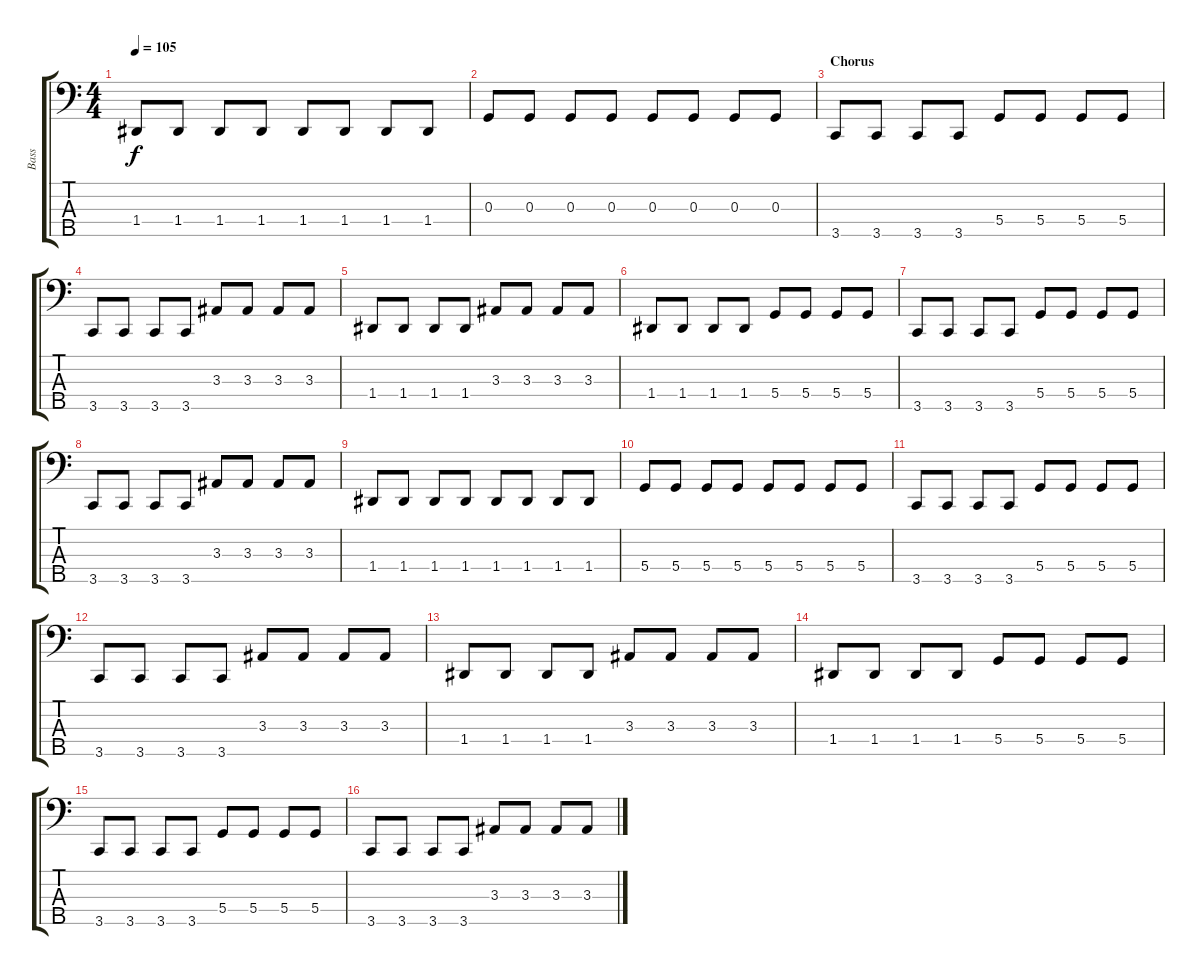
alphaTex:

\track ("Bass" "Bass") {instrument electricbasspick}
\staff {score tabs}
\tuning (F2 C2 G1 D1 A0) {hide}
\ts (4 4)
\tempo 105
\clef f4
\ks c
1.4.8{dy f} 1.4.8 1.4.8 1.4.8 1.4.8 1.4.8 1.4.8 1.4.8 |
0.3.8 0.3.8 0.3.8 0.3.8 0.3.8 0.3.8 0.3.8 0.3.8 |
\section ("" "Chorus")
3.5.8 3.5.8 3.5.8 3.5.8 5.4.8 5.4.8 5.4.8 5.4.8 |
3.5.8 3.5.8 3.5.8 3.5.8 3.3.8 3.3.8 3.3.8 3.3.8 |
1.4.8 1.4.8 1.4.8 1.4.8 3.3.8 3.3.8 3.3.8 3.3.8 |
1.4.8 1.4.8 1.4.8 1.4.8 5.4.8 5.4.8 5.4.8 5.4.8 |
3.5.8 3.5.8 3.5.8 3.5.8 5.4.8 5.4.8 5.4.8 5.4.8 |
3.5.8 3.5.8 3.5.8 3.5.8 3.3.8 3.3.8 3.3.8 3.3.8 |
1.4.8 1.4.8 1.4.8 1.4.8 1.4.8 1.4.8 1.4.8 1.4.8 |
5.4.8 5.4.8 5.4.8 5.4.8 5.4.8 5.4.8 5.4.8 5.4.8 |
3.5.8 3.5.8 3.5.8 3.5.8 5.4.8 5.4.8 5.4.8 5.4.8 |
3.5.8 3.5.8 3.5.8 3.5.8 3.3.8 3.3.8 3.3.8 3.3.8 |
1.4.8 1.4.8 1.4.8 1.4.8 3.3.8 3.3.8 3.3.8 3.3.8 |
1.4.8 1.4.8 1.4.8 1.4.8 5.4.8 5.4.8 5.4.8 5.4.8 |
3.5.8 3.5.8 3.5.8 3.5.8 5.4.8 5.4.8 5.4.8 5.4.8 |
3.5.8 3.5.8 3.5.8 3.5.8 3.3.8 3.3.8 3.3.8 3.3.8
